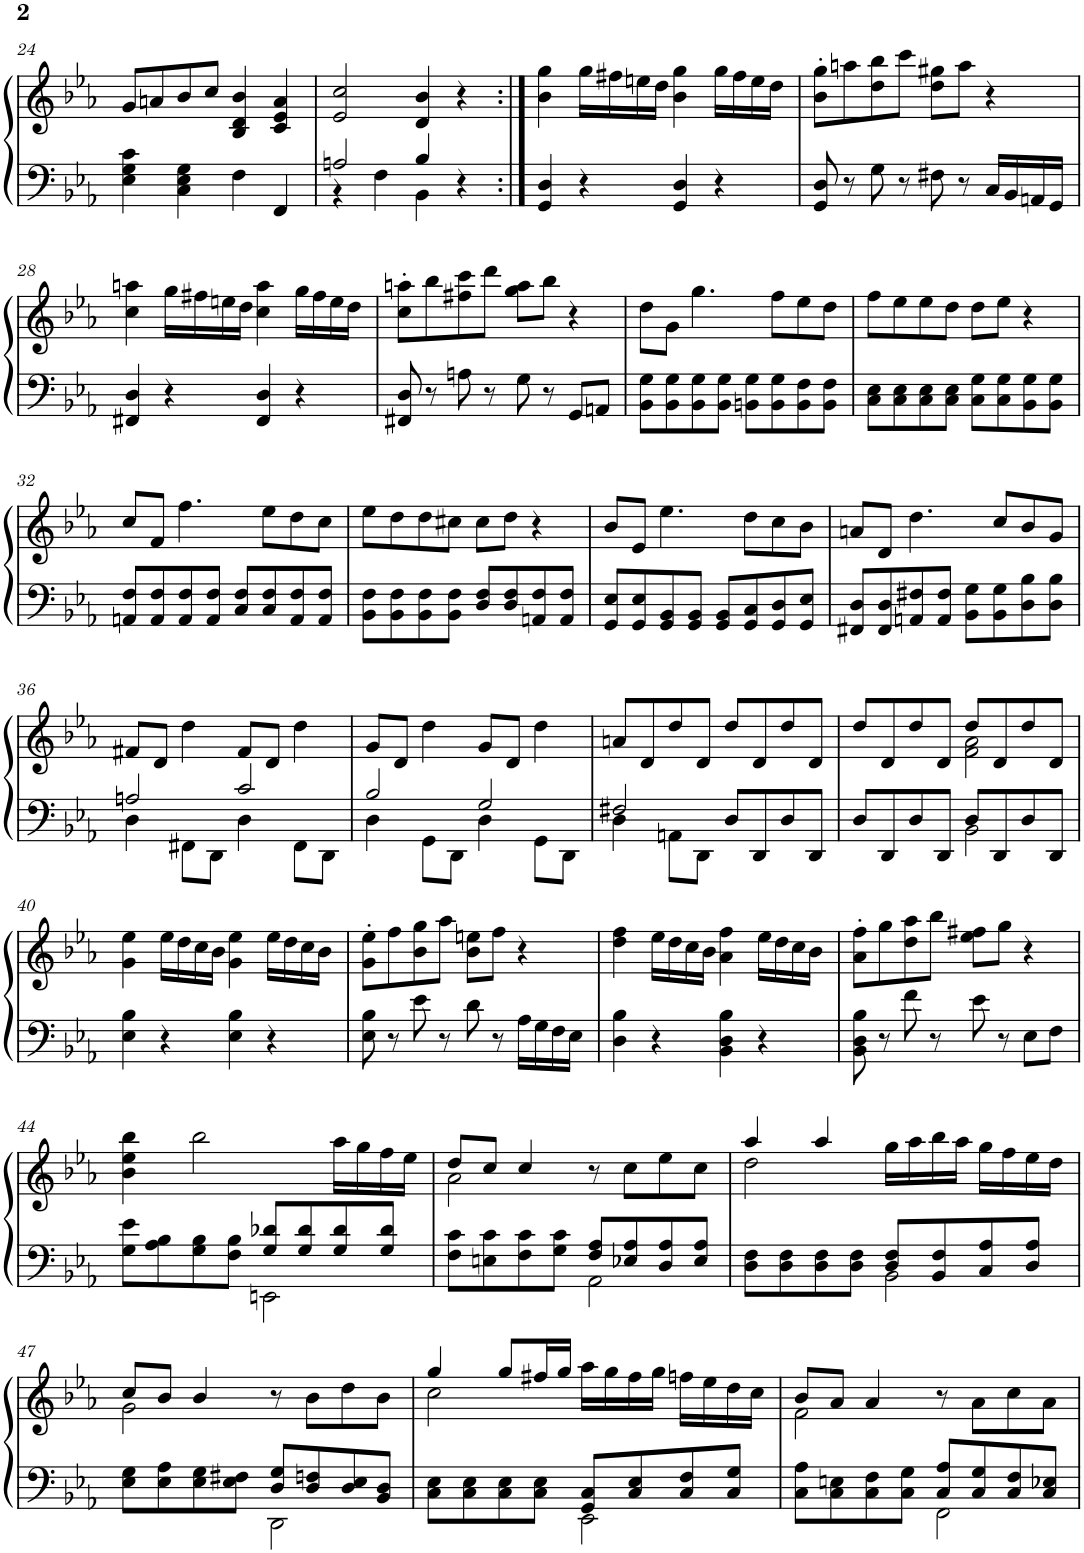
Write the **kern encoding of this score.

**kern	**kern
*part1	*part1
*staff2	*staff1
*I"Piano	*
*I'Pno.	*
!!LO:PB:g=z
*clefF4	*clefG2
*k[b-e-a-]	*k[b-e-a-]
*M4/4	*M4/4
=24	=24
4E-\ 4G\ 4c\	8g/L
.	8an/
4C\ 4E-\ 4G\	8b-/
.	8cc/J
4F\	4B-/ 4d/ 4b-/
4FF/	4c/ 4e-/ 4a/
=25	=25
*^	*
2An/	4r	2e-/ 2cc/
.	4F\	.
4B-/	4BB-\	4d/ 4b-/
4r	4ryy	4r
*v	*v	*
=26:|!	=26:|!
4GG/ 4D/	4b-\ 4gg\
4r	16gg\LL
.	16ff#X\
.	16een\
.	16dd\JJ
4GG/ 4D/	4b-\ 4gg\
4r	16gg\LL
.	16ff#\
.	16ee\
.	16dd\JJ
=27	=27
8GG/ 8D/	8b-\' 8gg\'L
8r	8aan\
8G\	8dd\ 8bb-\
8r	8ccc\J
8F#X\	8dd\ 8gg#X\L
8r	8aa\J
16C/LL	4r
16BB-/	.
16AAn/	.
16GG/JJ	.
!!LO:LB:g=z
=28	=28
4FF#X/ 4D/	4cc\ 4aan\
4r	16gg\LL
.	16ff#X\
.	16een\
.	16dd\JJ
4FF#/ 4D/	4cc\ 4aa\
4r	16gg\LL
.	16ff#\
.	16ee\
.	16dd\JJ
=29	=29
8FF#X/ 8D/	8cc\' 8aan\'L
8r	8bb-\
8An\	8ff#X\ 8ccc\
8r	8ddd\J
8G\	8gg\ 8aa\L
8r	8bb-\J
8GG/L	4r
8AAn/J	.
=30	=30
8BB-\ 8G\L	8dd\L
8BB-\ 8G\	8g\J
8BB-\ 8G\	4.gg\
8BB-\ 8G\J	.
8BBn\ 8G\L	.
8BB\ 8G\	8ff\L
8BB\ 8F\	8ee-\
8BB\ 8F\J	8dd\J
=31	=31
8C\ 8E-\L	8ff\L
8C\ 8E-\	8ee-\
8C\ 8E-\	8ee-\
8C\ 8E-\J	8dd\J
8C\ 8G\L	8dd\L
8C\ 8G\	8ee-\J
8BB-\ 8G\	4r
8BB-\ 8G\J	.
!!LO:LB:g=z
=32	=32
8AAn/ 8F/L	8cc/L
8AA/ 8F/	8f/J
8AA/ 8F/	4.ff\
8AA/ 8F/J	.
8C/ 8F/L	.
8C/ 8F/	8ee-\L
8AA/ 8F/	8dd\
8AA/ 8F/J	8cc\J
=33	=33
8BB-\ 8F\L	8ee-\L
8BB-\ 8F\	8dd\
8BB-\ 8F\	8dd\
8BB-\ 8F\J	8cc#X\J
8D/ 8F/L	8cc#\L
8D/ 8F/	8dd\J
8AAn/ 8F/	4r
8AA/ 8F/J	.
=34	=34
8GG/ 8E-/L	8b-/L
8GG/ 8E-/	8e-/J
8GG/ 8BB-/	4.ee-\
8GG/ 8BB-/J	.
8GG/ 8BB-/L	.
8GG/ 8C/	8dd\L
8GG/ 8D/	8cc\
8GG/ 8E-/J	8b-\J
=35	=35
8FF#X/ 8D/L	8an/L
8FF#/ 8D/	8d/J
8AAn/ 8F#X/	4.dd\
8AA/ 8F#/J	.
8BB-\ 8G\L	.
8BB-\ 8G\	8cc/L
8D\ 8B-\	8b-/
8D\ 8B-\J	8g/J
!!LO:LB:g=z
=36	=36
*^	*
2An/	4D\	8f#X/L
.	.	8d/J
.	8FF#X\L	4dd\
.	8DD\J	.
2c/	4D\	8f#/L
.	.	8d/J
.	8FF#\L	4dd\
.	8DD\J	.
=37	=37	=37
2B-/	4D\	8g/L
.	.	8d/J
.	8GG\L	4dd\
.	8DD\J	.
2G/	4D\	8g/L
.	.	8d/J
.	8GG\L	4dd\
.	8DD\J	.
=38	=38	=38
2F#X/	4D\	8an/L
.	.	8d/
.	8AAn\L	8dd/
.	8DD\J	8d/J
8D/L	2ryy	8dd/L
8DD/	.	8d/
8D/	.	8dd/
8DD/J	.	8d/J
=39	=39	=39
*	*	*^
8D/L	2ryy	8dd/L	2ryy
8DD/	.	8d/	.
8D/	.	8dd/	.
8DD/J	.	8d/J	.
8D/L	2BB-\	8dd/L	2f\ 2a-\
8DD/	.	8d/	.
8D/	.	8dd/	.
8DD/J	.	8d/J	.
*v	*v	*	*
*	*v	*v
!!LO:LB:g=z
=40	=40
4E-\ 4B-\	4g\ 4ee-\
4r	16ee-\LL
.	16dd\
.	16cc\
.	16b-\JJ
4E-\ 4B-\	4g\ 4ee-\
4r	16ee-\LL
.	16dd\
.	16cc\
.	16b-\JJ
=41	=41
8E-\ 8B-\	8g\' 8ee-\'L
8r	8ff\
8e-\	8b-\ 8gg\
8r	8aa-\J
8d\	8b-\ 8een\L
8r	8ff\J
16A-\LL	4r
16G\	.
16F\	.
16E-\JJ	.
=42	=42
4D\ 4B-\	4dd\ 4ff\
4r	16ee-\LL
.	16dd\
.	16cc\
.	16b-\JJ
4BB-\ 4D\ 4B-\	4a-\ 4ff\
4r	16ee-\LL
.	16dd\
.	16cc\
.	16b-\JJ
=43	=43
8BB-\ 8D\ 8B-\	8a-\' 8ff\'L
8r	8gg\
8f\	8dd\ 8aa-\
8r	8bb-\J
8e-\	8ee-\ 8ff#X\L
8r	8gg\J
8E-\L	4r
8F\J	.
!!LO:LB:g=z
=44	=44
*^	*
8G\ 8e-\L	2ryy	4b-\ 4ee-\ 4bb-\
8A-\ 8B-\	.	.
8G\ 8B-\	.	2bb-\
8F\ 8B-\J	.	.
8G/ 8d-X/L	2EEn\	.
8G/ 8d-/	.	.
8G/ 8d-/	.	16aa-\LL
.	.	16gg\
8G/ 8d-/J	.	16ff\
.	.	16ee-\JJ
=45	=45	=45
*	*	*^
8F\ 8c\L	2ryy	8dd/L	2a-\
8En\ 8c\	.	8cc/J	.
8F\ 8c\	.	4cc/	.
8G\ 8c\J	.	.	.
8F/ 8A-/L	2AA-\	8r	2ryy
8E-X/ 8A-/	.	8cc\L	.
8D/ 8A-/	.	8ee-\	.
8E-/ 8A-/J	.	8cc\J	.
=46	=46	=46	=46
8D\ 8F\L	2ryy	4aa-/	2dd\
8D\ 8F\	.	.	.
8D\ 8F\	.	4aa-/	.
8D\ 8F\J	.	.	.
8D/ 8F/L	2BB-\	16gg\LL	2ryy
.	.	16aa-\	.
8BB-/ 8F/	.	16bb-\	.
.	.	16aa-\JJ	.
8C/ 8A-/	.	16gg\LL	.
.	.	16ff\	.
8D/ 8A-/J	.	16ee-\	.
.	.	16dd\JJ	.
!!LO:LB:g=z	!!
=47	=47	=47	=47
8E-\ 8G\L	2ryy	8cc/L	2g\
8E-\ 8A-\	.	8b-/J	.
8E-\ 8G\	.	4b-/	.
8E-\ 8F#X\J	.	.	.
8D/ 8G/L	2DD\	8r	2ryy
8D/ 8Fn/	.	8b-\L	.
8D/ 8E-/	.	8dd\	.
8BB-/ 8D/J	.	8b-\J	.
=48	=48	=48	=48
8C\ 8E-\L	2ryy	4gg/	2cc\
8C\ 8E-\	.	.	.
8C\ 8E-\	.	8gg/L	.
8C\ 8E-\J	.	16ff#X/L	.
.	.	16gg/JJ	.
8GG/ 8C/L	2EE-\	16aa-\LL	2ryy
.	.	16gg\	.
8C/ 8E-/	.	16ff#\	.
.	.	16gg\JJ	.
8C/ 8F/	.	16ffn\LL	.
.	.	16ee-\	.
8C/ 8G/J	.	16dd\	.
.	.	16cc\JJ	.
=49	=49	=49	=49
8C\ 8A-\L	2ryy	8b-/L	2f\
8C\ 8En\	.	8a-/J	.
8C\ 8F\	.	4a-/	.
8C\ 8G\J	.	.	.
8C/ 8A-/L	2FF\	8r	2ryy
8C/ 8G/	.	8a-\L	.
8C/ 8F/	.	8cc\	.
8C/ 8E-X/J	.	8a-\J	.
*v	*v	*	*
*	*v	*v
=	=
*-	*-
